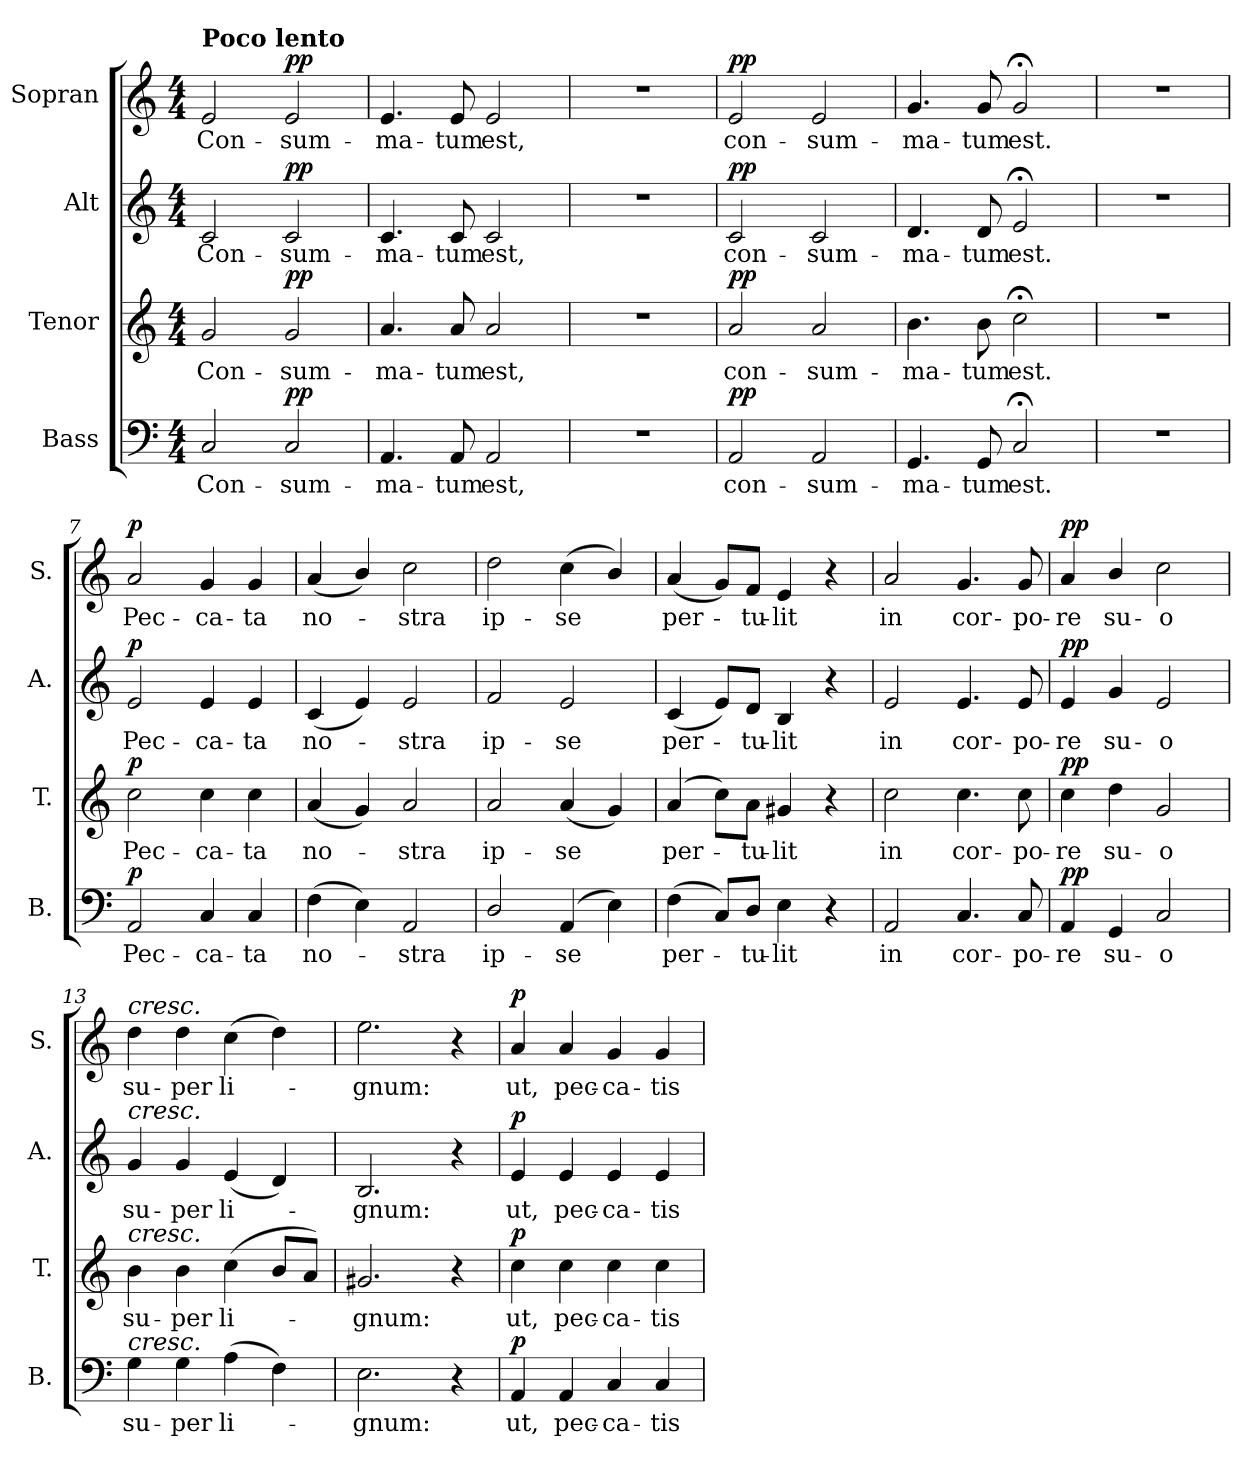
**kern	**text	**dynam	**kern	**text	**dynam	**kern	**text	**dynam	**kern	**text	**dynam
*part4	*part4	*part4	*part3	*part3	*part3	*part2	*part2	*part2	*part1	*part1	*part1
*staff4	*staff4	*staff4	*staff3	*staff3	*staff3	*staff2	*staff2	*staff2	*staff1	*staff1	*staff1
*I"Bass	*	*	*I"Tenor	*	*	*I"Alt	*	*	*I"Sopran	*	*
*I'B.	*	*	*I'T.	*	*	*I'A.	*	*	*I'S.	*	*
*clefF4	*	*	*clefG2	*	*	*clefG2	*	*	*clefG2	*	*
*k[]	*	*	*k[]	*	*	*k[]	*	*	*k[]	*	*
*M4/4	*	*	*M4/4	*	*	*M4/4	*	*	*M4/4	*	*
=1	=1	=1	=1	=1	=1	=1	=1	=1	=1	=1	=1
!	!	!	!	!	!	!	!	!	!LO:TX:a:B:t=Poco lento	!	!
!	!LO:LY:b	!	!	!LO:LY:b	!	!	!LO:LY:b	!	!	!LO:LY:b	!
2C/	Con-	.	2g/	Con-	.	2c/	Con-	.	2e/	Con-	.
!	!LO:LY:b	!LO:DY:a	!	!LO:LY:b	!LO:DY:a	!	!LO:LY:b	!LO:DY:a	!	!LO:LY:b	!LO:DY:a
2C/	-sum-	pp	2g/	-sum-	pp	2c/	-sum-	pp	2e/	-sum-	pp
=2	=2	=2	=2	=2	=2	=2	=2	=2	=2	=2	=2
!	!LO:LY:b	!	!	!LO:LY:b	!	!	!LO:LY:b	!	!	!LO:LY:b	!
4.AA/	-ma-	.	4.a/	-ma-	.	4.c/	-ma-	.	4.e/	-ma-	.
!	!LO:LY:b	!	!	!LO:LY:b	!	!	!LO:LY:b	!	!	!LO:LY:b	!
8AA/	-tum	.	8a/	-tum	.	8c/	-tum	.	8e/	-tum	.
!	!LO:LY:b	!	!	!LO:LY:b	!	!	!LO:LY:b	!	!	!LO:LY:b	!
2AA/	est,	.	2a/	est,	.	2c/	est,	.	2e/	est,	.
=3	=3	=3	=3	=3	=3	=3	=3	=3	=3	=3	=3
1r	.	.	1r	.	.	1r	.	.	1r	.	.
=4	=4	=4	=4	=4	=4	=4	=4	=4	=4	=4	=4
!	!LO:LY:b	!LO:DY:a	!	!LO:LY:b	!LO:DY:a	!	!LO:LY:b	!LO:DY:a	!	!LO:LY:b	!LO:DY:a
2AA/	con-	pp	2a/	con-	pp	2c/	con-	pp	2e/	con-	pp
!	!LO:LY:b	!	!	!LO:LY:b	!	!	!LO:LY:b	!	!	!LO:LY:b	!
2AA/	-sum-	.	2a/	-sum-	.	2c/	-sum-	.	2e/	-sum-	.
=5	=5	=5	=5	=5	=5	=5	=5	=5	=5	=5	=5
!	!LO:LY:b	!	!	!LO:LY:b	!	!	!LO:LY:b	!	!	!LO:LY:b	!
4.GG/	-ma-	.	4.b\	-ma-	.	4.d/	-ma-	.	4.g/	-ma-	.
!	!LO:LY:b	!	!	!LO:LY:b	!	!	!LO:LY:b	!	!	!LO:LY:b	!
8GG/	-tum	.	8b\	-tum	.	8d/	-tum	.	8g/	-tum	.
!	!LO:LY:b	!	!	!LO:LY:b	!	!	!LO:LY:b	!	!	!LO:LY:b	!
2C;</	est.	.	2cc;<\	est.	.	2e;</	est.	.	2g;</	est.	.
!!LO:LB:g=z
=6	=6	=6	=6	=6	=6	=6	=6	=6	=6	=6	=6
1r	.	.	1r	.	.	1r	.	.	1r	.	.
=7	=7	=7	=7	=7	=7	=7	=7	=7	=7	=7	=7
!	!LO:LY:b	!LO:DY:a	!	!LO:LY:b	!LO:DY:a	!	!LO:LY:b	!LO:DY:a	!	!LO:LY:b	!LO:DY:a
2AA/	Pec-	p	2cc\	Pec-	p	2e/	Pec-	p	2a/	Pec-	p
!	!LO:LY:b	!	!	!LO:LY:b	!	!	!LO:LY:b	!	!	!LO:LY:b	!
4C/	-ca-	.	4cc\	-ca-	.	4e/	-ca-	.	4g/	-ca-	.
!	!LO:LY:b	!	!	!LO:LY:b	!	!	!LO:LY:b	!	!	!LO:LY:b	!
4C/	-ta	.	4cc\	-ta	.	4e/	-ta	.	4g/	-ta	.
=8	=8	=8	=8	=8	=8	=8	=8	=8	=8	=8	=8
!	!LO:LY:b	!	!	!LO:LY:b	!	!	!LO:LY:b	!	!	!LO:LY:b	!
(>4F\	no-	.	(<4a/	no-	.	(<4c/	no-	.	(<4a/	no-	.
4E\)	.	.	4g/)	.	.	4e/)	.	.	4b/)	.	.
!	!LO:LY:b	!	!	!LO:LY:b	!	!	!LO:LY:b	!	!	!LO:LY:b	!
2AA/	-stra	.	2a/	-stra	.	2e/	-stra	.	2cc\	-stra	.
=9	=9	=9	=9	=9	=9	=9	=9	=9	=9	=9	=9
!	!LO:LY:b	!	!	!LO:LY:b	!	!	!LO:LY:b	!	!	!LO:LY:b	!
2D/	ip-	.	2a/	ip-	.	2f/	ip-	.	2dd\	ip-	.
!	!LO:LY:b	!	!	!LO:LY:b	!	!	!LO:LY:b	!	!	!LO:LY:b	!
(<4AA/	-se	.	(<4a/	-se	.	2e/	-se	.	(>4cc\	-se	.
4E\)	.	.	4g/)	.	.	.	.	.	4b/)	.	.
=10	=10	=10	=10	=10	=10	=10	=10	=10	=10	=10	=10
!	!LO:LY:b	!	!	!LO:LY:b	!	!	!LO:LY:b	!	!	!LO:LY:b	!
(>4F\	per-	.	(<4a/	per-	.	(<4c/	per-	.	(<4a/	per-	.
8C/L)	.	.	8cc\L)	.	.	8e/L)	.	.	8g/L)	.	.
!	!LO:LY:b	!	!	!LO:LY:b	!	!	!LO:LY:b	!	!	!LO:LY:b	!
8D/J	-tu-	.	8a\J	-tu-	.	8d/J	-tu-	.	8f/J	-tu-	.
!	!LO:LY:b	!	!	!LO:LY:b	!	!	!LO:LY:b	!	!	!LO:LY:b	!
4E\	-lit	.	4g#X/	-lit	.	4B/	-lit	.	4e/	-lit	.
4r	.	.	4r	.	.	4r	.	.	4r	.	.
=11	=11	=11	=11	=11	=11	=11	=11	=11	=11	=11	=11
!	!LO:LY:b	!	!	!LO:LY:b	!	!	!LO:LY:b	!	!	!LO:LY:b	!
2AA/	in	.	2cc\	in	.	2e/	in	.	2a/	in	.
!	!LO:LY:b	!	!	!LO:LY:b	!	!	!LO:LY:b	!	!	!LO:LY:b	!
4.C/	cor-	.	4.cc\	cor-	.	4.e/	cor-	.	4.g/	cor-	.
!	!LO:LY:b	!	!	!LO:LY:b	!	!	!LO:LY:b	!	!	!LO:LY:b	!
8C/	-po-	.	8cc\	-po-	.	8e/	-po-	.	8g/	-po-	.
!!LO:LB:g=z
=12	=12	=12	=12	=12	=12	=12	=12	=12	=12	=12	=12
!	!LO:LY:b	!LO:DY:a	!	!LO:LY:b	!LO:DY:a	!	!LO:LY:b	!LO:DY:a	!	!LO:LY:b	!LO:DY:a
4AA/	-re	pp	4cc\	-re	pp	4e/	-re	pp	4a/	-re	pp
!	!LO:LY:b	!	!	!LO:LY:b	!	!	!LO:LY:b	!	!	!LO:LY:b	!
4GG/	su-	.	4dd\	su-	.	4g/	su-	.	4b/	su-	.
!	!LO:LY:b	!	!	!LO:LY:b	!	!	!LO:LY:b	!	!	!LO:LY:b	!
2C/	-o	.	2g/	-o	.	2e/	-o	.	2cc\	-o	.
=13	=13	=13	=13	=13	=13	=13	=13	=13	=13	=13	=13
!	!	!	!	!	!	!	!	!	!LO:TX:a:i:t=cresc.	!	!
!	!	!	!	!	!	!LO:TX:a:i:t=cresc.	!	!	!	!	!
!	!	!	!LO:TX:a:i:t=cresc.	!	!	!	!	!	!	!	!
!LO:TX:a:i:t=cresc.	!	!	!	!	!	!	!	!	!	!	!
!	!LO:LY:b	!	!	!LO:LY:b	!	!	!LO:LY:b	!	!	!LO:LY:b	!
4G\	su-	.	4b\	su-	.	4g/	su-	.	4dd\	su-	.
!	!LO:LY:b	!	!	!LO:LY:b	!	!	!LO:LY:b	!	!	!LO:LY:b	!
4G\	-per	.	4b\	-per	.	4g/	-per	.	4dd\	-per	.
!	!LO:LY:b	!	!	!LO:LY:b	!	!	!LO:LY:b	!	!	!LO:LY:b	!
(>4A\	li-	.	(>4cc\	li-	.	(<4e/	li-	.	(>4cc\	li-	.
4F\)	.	.	8b/L	.	.	4d/)	.	.	4dd\)	.	.
.	.	.	8a/J)	.	.	.	.	.	.	.	.
=14	=14	=14	=14	=14	=14	=14	=14	=14	=14	=14	=14
!	!LO:LY:b	!	!	!LO:LY:b	!	!	!LO:LY:b	!	!	!LO:LY:b	!
2.E\	-gnum:	.	2.g#X/	-gnum:	.	2.B/	-gnum:	.	2.ee\	-gnum:	.
4r	.	.	4r	.	.	4r	.	.	4r	.	.
=15	=15	=15	=15	=15	=15	=15	=15	=15	=15	=15	=15
!	!LO:LY:b	!LO:DY:a	!	!LO:LY:b	!LO:DY:a	!	!LO:LY:b	!LO:DY:a	!	!LO:LY:b	!LO:DY:a
4AA/	ut,	p	4cc\	ut,	p	4e/	ut,	p	4a/	ut,	p
!	!LO:LY:b	!	!	!LO:LY:b	!	!	!LO:LY:b	!	!	!LO:LY:b	!
4AA/	pec-	.	4cc\	pec-	.	4e/	pec-	.	4a/	pec-	.
!	!LO:LY:b	!	!	!LO:LY:b	!	!	!LO:LY:b	!	!	!LO:LY:b	!
4C/	-ca-	.	4cc\	-ca-	.	4e/	-ca-	.	4g/	-ca-	.
!	!LO:LY:b	!	!	!LO:LY:b	!	!	!LO:LY:b	!	!	!LO:LY:b	!
4C/	-tis	.	4cc\	-tis	.	4e/	-tis	.	4g/	-tis	.
=	=	=	=	=	=	=	=	=	=	=	=
*-	*-	*-	*-	*-	*-	*-	*-	*-	*-	*-	*-
